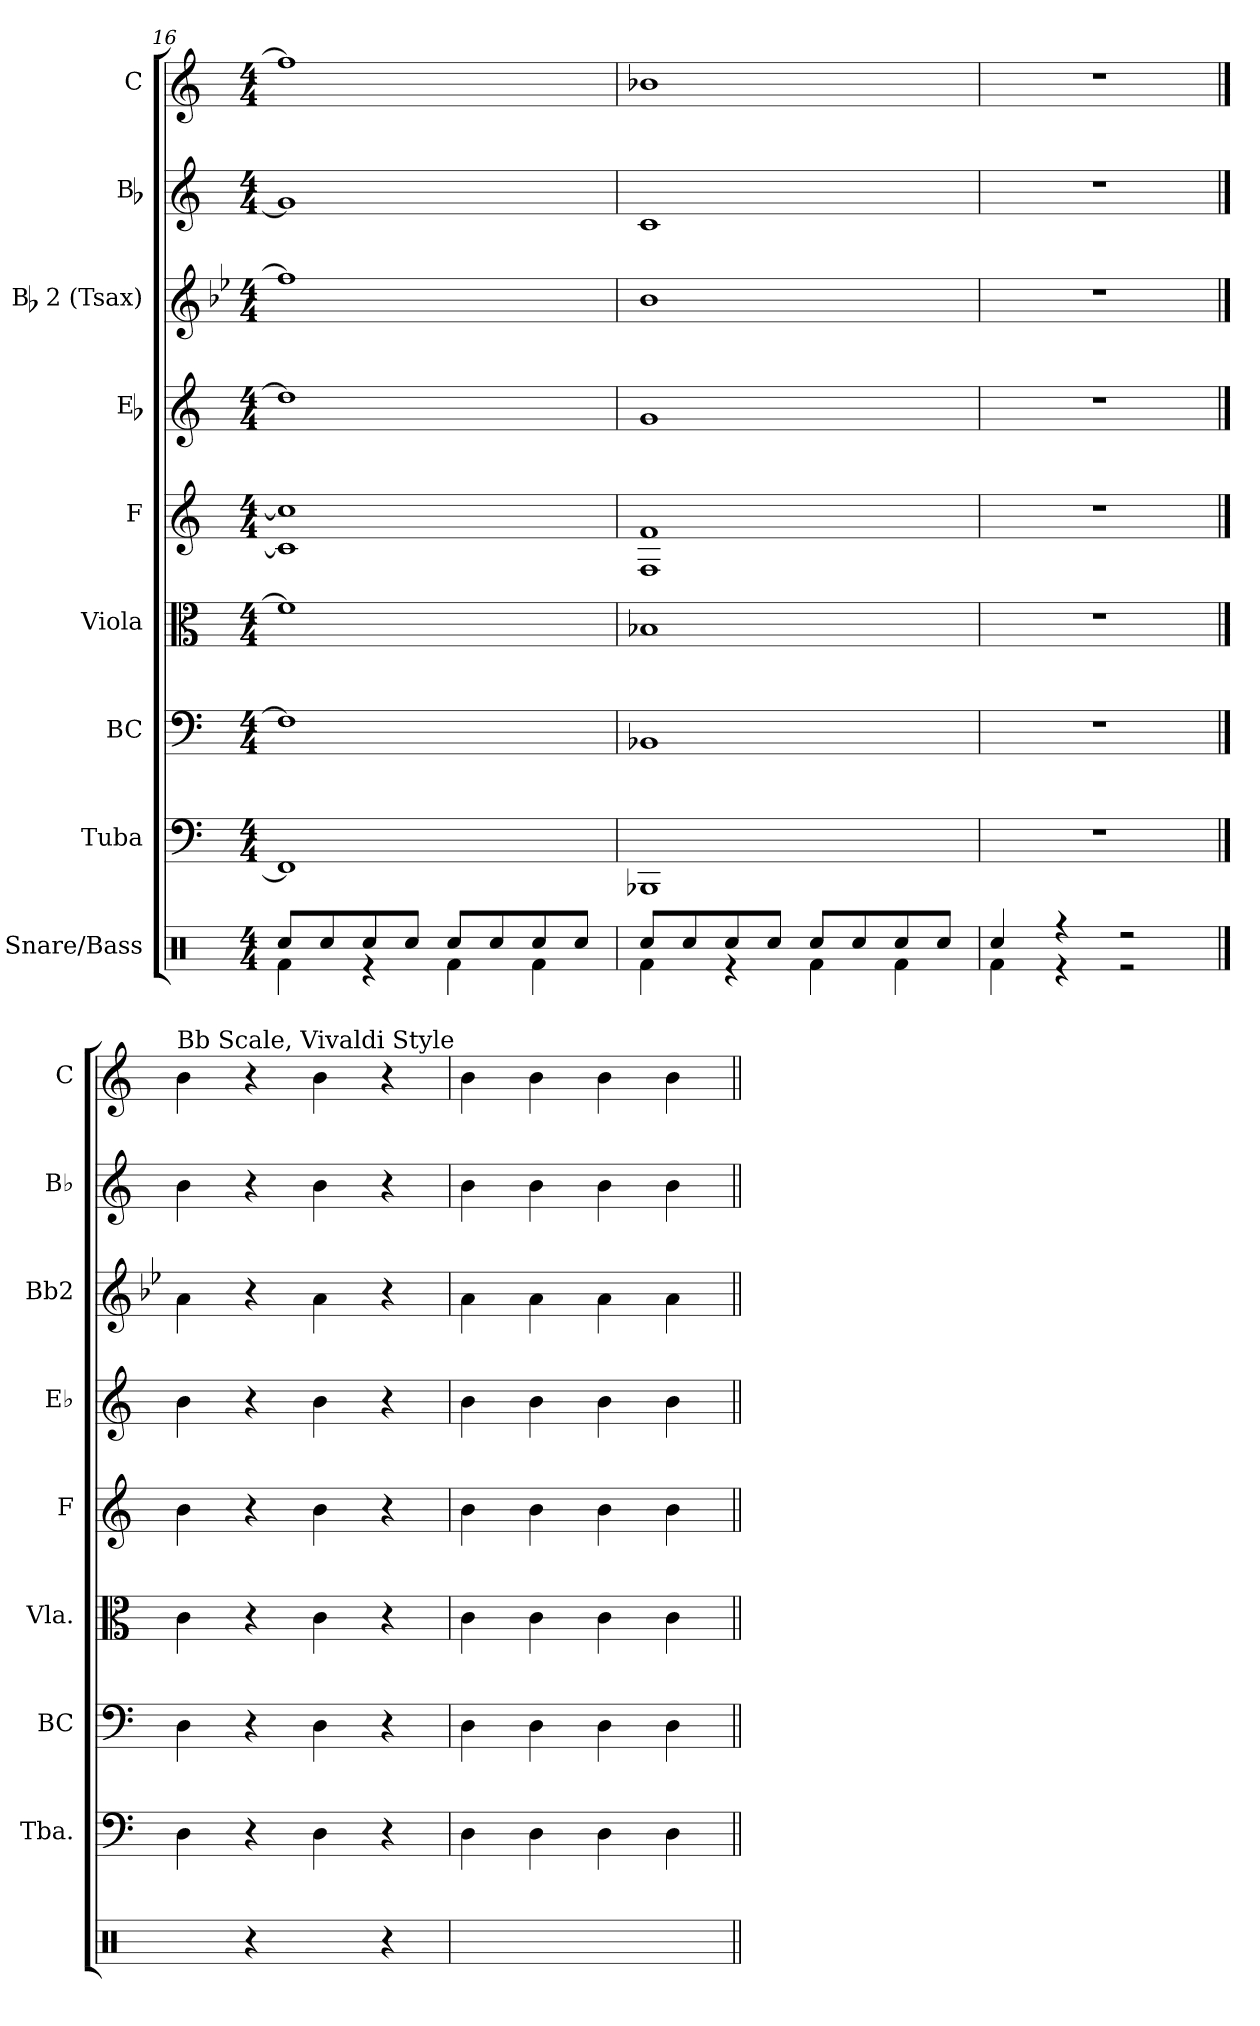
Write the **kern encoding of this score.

**kern	**kern	**kern	**kern	**kern	**kern	**kern	**kern	**kern
*part9	*part8	*part7	*part6	*part5	*part4	*part3	*part2	*part1
*staff9	*staff8	*staff7	*staff6	*staff5	*staff4	*staff3	*staff2	*staff1
*I"Snare/Bass	*I"Tuba	*I"BC	*I"Viola	*I"F	*I"Eb	*I"Bb 2 (Tsax)	*I"Bb	*I"C
*	*I'Tba.	*I'BC	*I'Vla.	*I'F	*I'Eb	*I'Bb2	*I'Bb	*I'C
*clefX	*clefF4	*clefF4	*clefC3	*clefG2	*clefG2	*clefG2	*clefG2	*clefG2
*	*	*	*	*ITrd4c7	*ITrd5c9	*ITrd8c14	*ITrd1c2	*
*k[]	*k[]	*k[]	*k[]	*k[b-]	*k[b-e-a-]	*k[b-e-]	*k[b-e-]	*k[]
*M4/4	*M4/4	*M4/4	*M4/4	*M4/4	*M4/4	*M4/4	*M4/4	*M4/4
=16	=16	=16	=16	=16	=16	=16	=16	=16
*^	*	*	*	*	*	*	*	*
8Rcci/L	4Rfi\	1FFi]	1Fi]	1fi]	1Fi] 1fi]	1fi]	1fi]	1fi]	1ffi]
8Rcci/	.	.	.	.	.	.	.	.	.
8Rcci/	4r	.	.	.	.	.	.	.	.
8Rcci/J	.	.	.	.	.	.	.	.	.
8Rcci/L	4Rfi\	.	.	.	.	.	.	.	.
8Rcci/	.	.	.	.	.	.	.	.	.
8Rcci/	4Rfi\	.	.	.	.	.	.	.	.
8Rcci/J	.	.	.	.	.	.	.	.	.
=17	=17	=17	=17	=17	=17	=17	=17	=17	=17
8Rcci/L	4Rfi\	1BBB-Xi	1BB-Xi	1B-Xi	1BB-i 1B-i	1B-i	1B-i	1B-i	1b-Xi
8Rcci/	.	.	.	.	.	.	.	.	.
8Rcci/	4r	.	.	.	.	.	.	.	.
8Rcci/J	.	.	.	.	.	.	.	.	.
8Rcci/L	4Rfi\	.	.	.	.	.	.	.	.
8Rcci/	.	.	.	.	.	.	.	.	.
8Rcci/	4Rfi\	.	.	.	.	.	.	.	.
8Rcci/J	.	.	.	.	.	.	.	.	.
=18	=18	=18	=18	=18	=18	=18	=18	=18	=18
4Rcci/	4Rfi\	1r	1r	1r	1r	1r	1r	1r	1r
4r	4r	.	.	.	.	.	.	.	.
2r	2r	.	.	.	.	.	.	.	.
!!LO:LB:g=z
==19	==19	==19	==19	==19	==19	==19	==19	==19	==19
!	!	!	!	!	!	!	!	!	!LO:TX:a:t=Bb Scale, Vivaldi Style
*v	*v	*	*	*	*	*	*	*	*
4Ri\	4Di\	4Di\	4ci\	4ei\	4di\	4Ai\	4ai\	4bi\
4r	4r	4r	4r	4r	4r	4r	4r	4r
4Ri\	4Di\	4Di\	4ci\	4ei\	4di\	4Ai\	4ai\	4bi\
4r	4r	4r	4r	4r	4r	4r	4r	4r
=20	=20	=20	=20	=20	=20	=20	=20	=20
4Ri\	4Di\	4Di\	4ci\	4ei\	4di\	4Ai\	4ai\	4bi\
4Ri\	4Di\	4Di\	4ci\	4ei\	4di\	4Ai\	4ai\	4bi\
4Ri\	4Di\	4Di\	4ci\	4ei\	4di\	4Ai\	4ai\	4bi\
4Ri\	4Di\	4Di\	4ci\	4ei\	4di\	4Ai\	4ai\	4bi\
=||	=||	=||	=||	=||	=||	=||	=||	=||
*-	*-	*-	*-	*-	*-	*-	*-	*-
